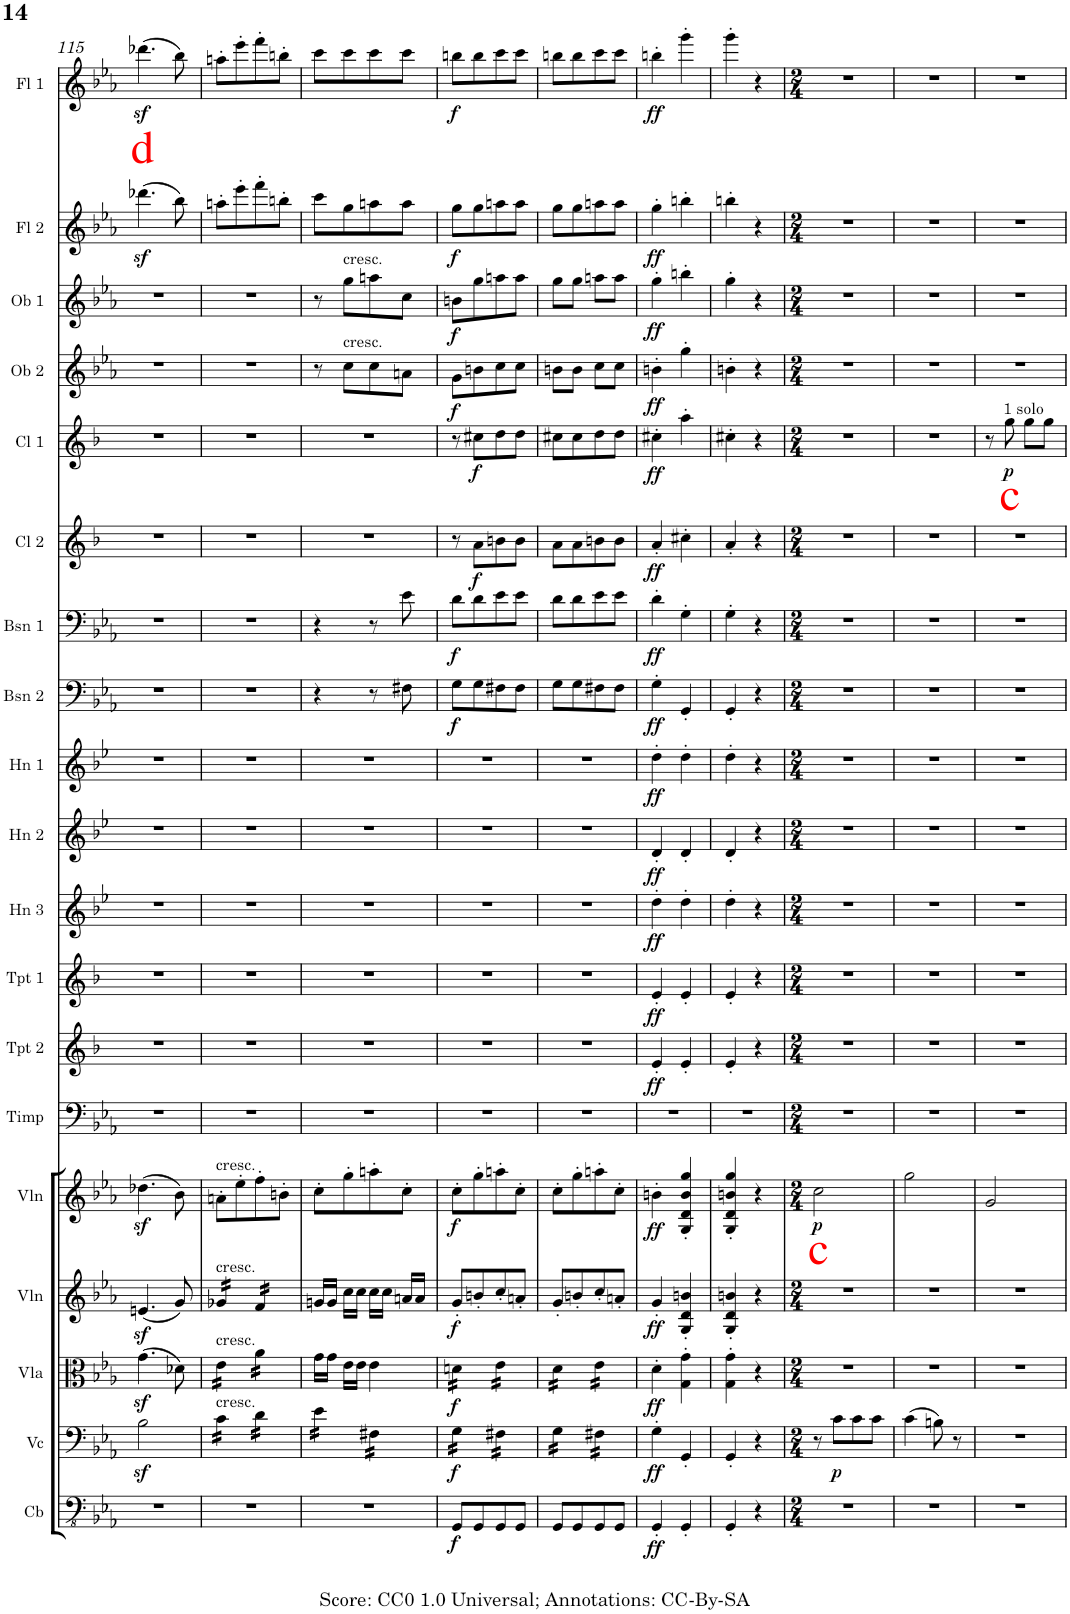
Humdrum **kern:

**kern	**dynam	**kern	**dynam	**kern	**dynam	**kern	**dynam	**kern	**text	**dynam	**kern	**kern	**dynam	**kern	**dynam	**kern	**dynam	**kern	**dynam	**kern	**dynam	**kern	**dynam	**kern	**dynam	**kern	**dynam	**kern	**text	**dynam	**kern	**dynam	**kern	**dynam	**kern	**dynam	**kern	**text	**dynam
*part19	*part19	*part18	*part18	*part17	*part17	*part16	*part16	*part15	*part15	*part15	*part14	*part13	*part13	*part12	*part12	*part11	*part11	*part10	*part10	*part9	*part9	*part8	*part8	*part7	*part7	*part6	*part6	*part5	*part5	*part5	*part4	*part4	*part3	*part3	*part2	*part2	*part1	*part1	*part1
*staff19	*staff19	*staff18	*staff18	*staff17	*staff17	*staff16	*staff16	*staff15	*staff15	*staff15	*staff14	*staff13	*staff13	*staff12	*staff12	*staff11	*staff11	*staff10	*staff10	*staff9	*staff9	*staff8	*staff8	*staff7	*staff7	*staff6	*staff6	*staff5	*staff5	*staff5	*staff4	*staff4	*staff3	*staff3	*staff2	*staff2	*staff1	*staff1	*staff1
*I"Contrabass	*	*I"Violoncello	*	*I"Viola	*	*I"Violin	*	*I"Violin	*	*	*I"Timpani	*I"Bb Trumpet 2	*	*I"Bb Trumpet 1	*	*I"F Horn 3	*	*I"F Horn 2	*	*I"F Horn 1	*	*I"Bassoon 2	*	*I"Bassoon 1	*	*I"Bb Clarinet 2	*	*I"Bb Clarinet 1	*	*	*I"Oboe 2	*	*I"Oboe 1	*	*I"Flute 2	*	*I"Flute 1	*	*
*I'Cb	*	*I'Vc	*	*I'Vla	*	*I'Vln	*	*I'Vln	*	*	*I'Timp	*I'Tpt 2	*	*I'Tpt 1	*	*I'Hn 3	*	*I'Hn 2	*	*I'Hn 1	*	*I'Bsn 2	*	*I'Bsn 1	*	*I'Cl 2	*	*I'Cl 1	*	*	*I'Ob 2	*	*I'Ob 1	*	*I'Fl 2	*	*I'Fl 1	*	*
!!LO:PB:g=z
*clefFv4	*	*clefF4	*	*clefC3	*	*clefG2	*	*clefG2	*	*	*clefF4	*clefG2	*	*clefG2	*	*clefG2	*	*clefG2	*	*clefG2	*	*clefF4	*	*clefF4	*	*clefG2	*	*clefG2	*	*	*clefG2	*	*clefG2	*	*clefG2	*	*clefG2	*	*
*	*	*	*	*	*	*	*	*	*	*	*	*Trd1c2	*	*Trd1c2	*	*Trd4c7	*	*Trd4c7	*	*Trd4c7	*	*	*	*	*	*Trd1c2	*	*Trd1c2	*	*	*	*	*	*	*	*	*	*	*
*k[b-e-a-]	*	*k[b-e-a-]	*	*k[b-e-a-]	*	*k[b-e-a-]	*	*k[b-e-a-]	*	*	*k[b-e-a-]	*k[b-]	*	*k[b-]	*	*k[b-e-]	*	*k[b-e-]	*	*k[b-e-]	*	*k[b-e-a-]	*	*k[b-e-a-]	*	*k[b-]	*	*k[b-]	*	*	*k[b-e-a-]	*	*k[b-e-a-]	*	*k[b-e-a-]	*	*k[b-e-a-]	*	*
*M2/4	*	*M2/4	*	*M2/4	*	*M2/4	*	*M2/4	*	*	*M2/4	*M2/4	*	*M2/4	*	*M2/4	*	*M2/4	*	*M2/4	*	*M2/4	*	*M2/4	*	*M2/4	*	*M2/4	*	*	*M2/4	*	*M2/4	*	*M2/4	*	*M2/4	*	*
=115	=115	=115	=115	=115	=115	=115	=115	=115	=115	=115	=115	=115	=115	=115	=115	=115	=115	=115	=115	=115	=115	=115	=115	=115	=115	=115	=115	=115	=115	=115	=115	=115	=115	=115	=115	=115	=115	=115	=115
!	!	!	!	!	!	!	!	!	!	!	!	!	!	!	!	!	!	!	!	!	!	!	!	!	!	!	!	!	!	!	!	!	!	!	!	!	!	!LO:LY:b:color=#FF0000	!
2r	.	2B-z<\	.	(4.gz<\	.	(4.enz</	.	(4.dd-Xz<\	.	.	2r	2r	.	2r	.	2r	.	2r	.	2r	.	2r	.	2r	.	2r	.	2r	.	.	2r	.	2r	.	(4.ddd-Xz<\	.	(4.ddd-Xz<\	d	.
.	.	.	.	8d-X\)	.	8g/)	.	8b-\)	.	.	.	.	.	.	.	.	.	.	.	.	.	.	.	.	.	.	.	.	.	.	.	.	.	.	8bb-\)	.	8bb-\)	.	.
=116	=116	=116	=116	=116	=116	=116	=116	=116	=116	=116	=116	=116	=116	=116	=116	=116	=116	=116	=116	=116	=116	=116	=116	=116	=116	=116	=116	=116	=116	=116	=116	=116	=116	=116	=116	=116	=116	=116	=116
!	!	!	!	!	!	!	!	!LO:TX:a:t=cresc.	!	!	!	!	!	!	!	!	!	!	!	!	!	!	!	!	!	!	!	!	!	!	!	!	!	!	!	!	!	!	!
!	!	!	!	!	!	!LO:TX:a:t=cresc.	!	!	!	!	!	!	!	!	!	!	!	!	!	!	!	!	!	!	!	!	!	!	!	!	!	!	!	!	!	!	!	!	!
!	!	!	!	!LO:TX:a:t=cresc.	!	!	!	!	!	!	!	!	!	!	!	!	!	!	!	!	!	!	!	!	!	!	!	!	!	!	!	!	!	!	!	!	!	!	!
!	!	!LO:TX:a:t=cresc.	!	!	!	!	!	!	!	!	!	!	!	!	!	!	!	!	!	!	!	!	!	!	!	!	!	!	!	!	!	!	!	!	!	!	!	!	!
*	*	*tremolo	*	*	*	*	*	*	*	*	*	*	*	*	*	*	*	*	*	*	*	*	*	*	*	*	*	*	*	*	*	*	*	*	*	*	*	*	*
*	*	*	*	*tremolo	*	*	*	*	*	*	*	*	*	*	*	*	*	*	*	*	*	*	*	*	*	*	*	*	*	*	*	*	*	*	*	*	*	*	*
*	*	*	*	*	*	*tremolo	*	*	*	*	*	*	*	*	*	*	*	*	*	*	*	*	*	*	*	*	*	*	*	*	*	*	*	*	*	*	*	*	*
2r	.	16c\LL	.	16e-\LL	.	16g-X/LL	.	8an'\L	.	.	2r	2r	.	2r	.	2r	.	2r	.	2r	.	2r	.	2r	.	2r	.	2r	.	.	2r	.	2r	.	8aan'\L	.	8aan'\L	.	.
.	.	16c\	.	16e-\	.	16g-X/	.	.	.	.	.	.	.	.	.	.	.	.	.	.	.	.	.	.	.	.	.	.	.	.	.	.	.	.	.	.	.	.	.
.	.	16c\	.	16e-\	.	16g-X/	.	8ee-'\	.	.	.	.	.	.	.	.	.	.	.	.	.	.	.	.	.	.	.	.	.	.	.	.	.	.	8eee-'\	.	8eee-'\	.	.
.	.	16c\JJ	.	16e-\JJ	.	16g-X/JJ	.	.	.	.	.	.	.	.	.	.	.	.	.	.	.	.	.	.	.	.	.	.	.	.	.	.	.	.	.	.	.	.	.
.	.	16d\LL	.	16a-\LL	.	16f/LL	.	8ff'\	.	.	.	.	.	.	.	.	.	.	.	.	.	.	.	.	.	.	.	.	.	.	.	.	.	.	8fff'\	.	8fff'\	.	.
.	.	16d\	.	16a-\	.	16f/	.	.	.	.	.	.	.	.	.	.	.	.	.	.	.	.	.	.	.	.	.	.	.	.	.	.	.	.	.	.	.	.	.
.	.	16d\	.	16a-\	.	16f/	.	8bn'\J	.	.	.	.	.	.	.	.	.	.	.	.	.	.	.	.	.	.	.	.	.	.	.	.	.	.	8bbn'\J	.	8bbn'\J	.	.
.	.	16d\JJ	.	16a-\JJ	.	16f/JJ	.	.	.	.	.	.	.	.	.	.	.	.	.	.	.	.	.	.	.	.	.	.	.	.	.	.	.	.	.	.	.	.	.
*	*	*	*	*	*	*Xtremolo	*	*	*	*	*	*	*	*	*	*	*	*	*	*	*	*	*	*	*	*	*	*	*	*	*	*	*	*	*	*	*	*	*
*	*	*	*	*Xtremolo	*	*	*	*	*	*	*	*	*	*	*	*	*	*	*	*	*	*	*	*	*	*	*	*	*	*	*	*	*	*	*	*	*	*	*
=117	=117	=117	=117	=117	=117	=117	=117	=117	=117	=117	=117	=117	=117	=117	=117	=117	=117	=117	=117	=117	=117	=117	=117	=117	=117	=117	=117	=117	=117	=117	=117	=117	=117	=117	=117	=117	=117	=117	=117
2r	.	16e-\LL	.	16g\LL	.	16gn/LL	.	8cc'\L	.	.	2r	2r	.	2r	.	2r	.	2r	.	2r	.	4r	.	4r	.	2r	.	2r	.	.	8r	.	8r	.	8ccc\L	.	8ccc\L	.	.
.	.	16e-\	.	16g\JJ	.	16g/JJ	.	.	.	.	.	.	.	.	.	.	.	.	.	.	.	.	.	.	.	.	.	.	.	.	.	.	.	.	.	.	.	.	.
!	!	!	!	!	!	!	!	!	!	!	!	!	!	!	!	!	!	!	!	!	!	!	!	!	!	!	!	!	!	!	!	!	!LO:TX:a:t=cresc.	!	!	!	!	!	!
!	!	!	!	!	!	!	!	!	!	!	!	!	!	!	!	!	!	!	!	!	!	!	!	!	!	!	!	!	!	!	!LO:TX:a:t=cresc.	!	!	!	!	!	!	!	!
.	.	16e-\	.	16e-\LL	.	16cc\LL	.	8gg'\	.	.	.	.	.	.	.	.	.	.	.	.	.	.	.	.	.	.	.	.	.	.	8cc\L	.	8gg\L	.	8gg\	.	8ccc\	.	.
.	.	16e-\JJ	.	16e-\JJ	.	16cc\JJ	.	.	.	.	.	.	.	.	.	.	.	.	.	.	.	.	.	.	.	.	.	.	.	.	.	.	.	.	.	.	.	.	.
.	.	16F#X\LL	.	4e-\	.	16cc\LL	.	8aan'\	.	.	.	.	.	.	.	.	.	.	.	.	.	8r	.	8r	.	.	.	.	.	.	8cc\	.	8aan\	.	8aan\	.	8ccc\	.	.
.	.	16F#X\	.	.	.	16cc\JJ	.	.	.	.	.	.	.	.	.	.	.	.	.	.	.	.	.	.	.	.	.	.	.	.	.	.	.	.	.	.	.	.	.
.	.	16F#X\	.	.	.	16an/LL	.	8cc'\J	.	.	.	.	.	.	.	.	.	.	.	.	.	8F#X\	.	8e-\	.	.	.	.	.	.	8an\J	.	8cc\J	.	8aa\J	.	8ccc\J	.	.
.	.	16F#X\JJ	.	.	.	16a/JJ	.	.	.	.	.	.	.	.	.	.	.	.	.	.	.	.	.	.	.	.	.	.	.	.	.	.	.	.	.	.	.	.	.
=118	=118	=118	=118	=118	=118	=118	=118	=118	=118	=118	=118	=118	=118	=118	=118	=118	=118	=118	=118	=118	=118	=118	=118	=118	=118	=118	=118	=118	=118	=118	=118	=118	=118	=118	=118	=118	=118	=118	=118
!	!LO:DY:b	!	!LO:DY:b	!	!LO:DY:b	!	!LO:DY:b	!	!	!LO:DY:b	!	!	!	!	!	!	!	!	!	!	!	!	!LO:DY:b	!	!LO:DY:b	!	!	!	!	!	!	!LO:DY:b	!	!LO:DY:b	!	!LO:DY:b	!	!	!LO:DY:b
*	*	*	*	*tremolo	*	*	*	*	*	*	*	*	*	*	*	*	*	*	*	*	*	*	*	*	*	*	*	*	*	*	*	*	*	*	*	*	*	*	*
8GGG/L	f	16G\LL	f	16dn\LL	f	8g'/L	f	8cc'\L	.	f	2r	2r	.	2r	.	2r	.	2r	.	2r	.	8G\L	f	8d\L	f	8r	.	8r	.	.	8g\L	f	8bn\L	f	8gg\L	f	8bbn\L	.	f
.	.	16G\	.	16dn\	.	.	.	.	.	.	.	.	.	.	.	.	.	.	.	.	.	.	.	.	.	.	.	.	.	.	.	.	.	.	.	.	.	.	.
!	!	!	!	!	!	!	!	!	!	!	!	!	!	!	!	!	!	!	!	!	!	!	!	!	!	!	!LO:DY:b	!	!	!LO:DY:b	!	!	!	!	!	!	!	!	!
8GGG/	.	16G\	.	16dn\	.	8bn'/	.	8gg'\	.	.	.	.	.	.	.	.	.	.	.	.	.	8G\	.	8d\	.	8a\L	f	8cc#X\L	.	f	8bn\	.	8gg\	.	8gg\	.	8bb\	.	.
.	.	16G\JJ	.	16dn\JJ	.	.	.	.	.	.	.	.	.	.	.	.	.	.	.	.	.	.	.	.	.	.	.	.	.	.	.	.	.	.	.	.	.	.	.
8GGG/	.	16F#X\LL	.	16e-\LL	.	8cc'/	.	8aan'\	.	.	.	.	.	.	.	.	.	.	.	.	.	8F#X\	.	8e-\	.	8bn\	.	8dd\	.	.	8cc\	.	8aan\	.	8aan\	.	8ccc\	.	.
.	.	16F#X\	.	16e-\	.	.	.	.	.	.	.	.	.	.	.	.	.	.	.	.	.	.	.	.	.	.	.	.	.	.	.	.	.	.	.	.	.	.	.
8GGG/J	.	16F#X\	.	16e-\	.	8an'/J	.	8cc'\J	.	.	.	.	.	.	.	.	.	.	.	.	.	8F#\J	.	8e-\J	.	8b\J	.	8dd\J	.	.	8cc\J	.	8aa\J	.	8aa\J	.	8ccc\J	.	.
.	.	16F#X\JJ	.	16e-\JJ	.	.	.	.	.	.	.	.	.	.	.	.	.	.	.	.	.	.	.	.	.	.	.	.	.	.	.	.	.	.	.	.	.	.	.
=119	=119	=119	=119	=119	=119	=119	=119	=119	=119	=119	=119	=119	=119	=119	=119	=119	=119	=119	=119	=119	=119	=119	=119	=119	=119	=119	=119	=119	=119	=119	=119	=119	=119	=119	=119	=119	=119	=119	=119
8GGG/L	.	16G\LL	.	16d\LL	.	8g'/L	.	8cc'\L	.	.	2r	2r	.	2r	.	2r	.	2r	.	2r	.	8G\L	.	8d\L	.	8a\L	.	8cc#X\L	.	.	8bn\L	.	8gg\L	.	8gg\L	.	8bbn\L	.	.
.	.	16G\	.	16d\	.	.	.	.	.	.	.	.	.	.	.	.	.	.	.	.	.	.	.	.	.	.	.	.	.	.	.	.	.	.	.	.	.	.	.
8GGG/	.	16G\	.	16d\	.	8bn'/	.	8gg'\	.	.	.	.	.	.	.	.	.	.	.	.	.	8G\	.	8d\	.	8a\	.	8cc#\	.	.	8b\J	.	8gg\J	.	8gg\	.	8bb\	.	.
.	.	16G\JJ	.	16d\JJ	.	.	.	.	.	.	.	.	.	.	.	.	.	.	.	.	.	.	.	.	.	.	.	.	.	.	.	.	.	.	.	.	.	.	.
8GGG/	.	16F#X\LL	.	16e-\LL	.	8cc'/	.	8aan'\	.	.	.	.	.	.	.	.	.	.	.	.	.	8F#X\	.	8e-\	.	8bn\	.	8dd\	.	.	8cc\L	.	8aan\L	.	8aan\	.	8ccc\	.	.
.	.	16F#X\	.	16e-\	.	.	.	.	.	.	.	.	.	.	.	.	.	.	.	.	.	.	.	.	.	.	.	.	.	.	.	.	.	.	.	.	.	.	.
8GGG/J	.	16F#X\	.	16e-\	.	8an'/J	.	8cc'\J	.	.	.	.	.	.	.	.	.	.	.	.	.	8F#\J	.	8e-\J	.	8b\J	.	8dd\J	.	.	8cc\J	.	8aa\J	.	8aa\J	.	8ccc\J	.	.
.	.	16F#X\JJ	.	16e-\JJ	.	.	.	.	.	.	.	.	.	.	.	.	.	.	.	.	.	.	.	.	.	.	.	.	.	.	.	.	.	.	.	.	.	.	.
*	*	*	*	*Xtremolo	*	*	*	*	*	*	*	*	*	*	*	*	*	*	*	*	*	*	*	*	*	*	*	*	*	*	*	*	*	*	*	*	*	*	*
*	*	*Xtremolo	*	*	*	*	*	*	*	*	*	*	*	*	*	*	*	*	*	*	*	*	*	*	*	*	*	*	*	*	*	*	*	*	*	*	*	*	*
=120	=120	=120	=120	=120	=120	=120	=120	=120	=120	=120	=120	=120	=120	=120	=120	=120	=120	=120	=120	=120	=120	=120	=120	=120	=120	=120	=120	=120	=120	=120	=120	=120	=120	=120	=120	=120	=120	=120	=120
!	!LO:DY:b	!	!LO:DY:b	!	!LO:DY:b	!	!LO:DY:b	!	!	!LO:DY:b	!	!	!LO:DY:b	!	!LO:DY:b	!	!LO:DY:b	!	!LO:DY:b	!	!LO:DY:b	!	!LO:DY:b	!	!LO:DY:b	!	!LO:DY:b	!	!	!LO:DY:b	!	!LO:DY:b	!	!LO:DY:b	!	!LO:DY:b	!	!	!LO:DY:b
4GGG'/	ff	4G'\	ff	4d'\	ff	4g'/	ff	4bn'\	.	ff	2r	4e'/	ff	4e'/	ff	4dd'\	ff	4d'/	ff	4dd'\	ff	4G'\	ff	4d'\	ff	4a'/	ff	4cc#X'\	.	ff	4bn'\	ff	4gg'\	ff	4gg'\	ff	4bbn'\	.	ff
4GGG'/	.	4GG'/	.	4G\' 4g\'	.	4G/' 4d/' 4bn/'	.	4G/' 4d/' 4b/' 4gg/'	.	.	.	4e'/	.	4e'/	.	4dd'\	.	4d'/	.	4dd'\	.	4GG'/	.	4G'\	.	4cc#X'\	.	4aa'\	.	.	4gg'\	.	4bbn'\	.	4bbn'\	.	4ggg'\	.	.
=121	=121	=121	=121	=121	=121	=121	=121	=121	=121	=121	=121	=121	=121	=121	=121	=121	=121	=121	=121	=121	=121	=121	=121	=121	=121	=121	=121	=121	=121	=121	=121	=121	=121	=121	=121	=121	=121	=121	=121
4GGG'/	.	4GG'/	.	4G\' 4g\'	.	4G/' 4d/' 4bn/'	.	4G/' 4d/' 4bn/' 4gg/'	.	.	2r	4e'/	.	4e'/	.	4dd'\	.	4d'/	.	4dd'\	.	4GG'/	.	4G'\	.	4a'/	.	4cc#X'\	.	.	4bn'\	.	4gg'\	.	4bbn'\	.	4ggg'\	.	.
4r	.	4r	.	4r	.	4r	.	4r	.	.	.	4r	.	4r	.	4r	.	4r	.	4r	.	4r	.	4r	.	4r	.	4r	.	.	4r	.	4r	.	4r	.	4r	.	.
=122	=122	=122	=122	=122	=122	=122	=122	=122	=122	=122	=122	=122	=122	=122	=122	=122	=122	=122	=122	=122	=122	=122	=122	=122	=122	=122	=122	=122	=122	=122	=122	=122	=122	=122	=122	=122	=122	=122	=122
*M2/4	*	*M2/4	*	*M2/4	*	*M2/4	*	*M2/4	*	*	*M2/4	*M2/4	*	*M2/4	*	*M2/4	*	*M2/4	*	*M2/4	*	*M2/4	*	*M2/4	*	*M2/4	*	*M2/4	*	*	*M2/4	*	*M2/4	*	*M2/4	*	*M2/4	*	*
!	!	!	!	!	!	!	!	!	!LO:LY:b:color=#FF0000	!LO:DY:b	!	!	!	!	!	!	!	!	!	!	!	!	!	!	!	!	!	!	!	!	!	!	!	!	!	!	!	!	!
2r	.	8r	.	2r	.	2r	.	2cc\	c	p	2r	2r	.	2r	.	2r	.	2r	.	2r	.	2r	.	2r	.	2r	.	2r	.	.	2r	.	2r	.	2r	.	2r	.	.
!	!	!	!LO:DY:b	!	!	!	!	!	!	!	!	!	!	!	!	!	!	!	!	!	!	!	!	!	!	!	!	!	!	!	!	!	!	!	!	!	!	!	!
.	.	8c\L	p	.	.	.	.	.	.	.	.	.	.	.	.	.	.	.	.	.	.	.	.	.	.	.	.	.	.	.	.	.	.	.	.	.	.	.	.
.	.	8c\	.	.	.	.	.	.	.	.	.	.	.	.	.	.	.	.	.	.	.	.	.	.	.	.	.	.	.	.	.	.	.	.	.	.	.	.	.
.	.	8c\J	.	.	.	.	.	.	.	.	.	.	.	.	.	.	.	.	.	.	.	.	.	.	.	.	.	.	.	.	.	.	.	.	.	.	.	.	.
=123	=123	=123	=123	=123	=123	=123	=123	=123	=123	=123	=123	=123	=123	=123	=123	=123	=123	=123	=123	=123	=123	=123	=123	=123	=123	=123	=123	=123	=123	=123	=123	=123	=123	=123	=123	=123	=123	=123	=123
2r	.	(4c\	.	2r	.	2r	.	2gg\	.	.	2r	2r	.	2r	.	2r	.	2r	.	2r	.	2r	.	2r	.	2r	.	2r	.	.	2r	.	2r	.	2r	.	2r	.	.
.	.	8Bn\)	.	.	.	.	.	.	.	.	.	.	.	.	.	.	.	.	.	.	.	.	.	.	.	.	.	.	.	.	.	.	.	.	.	.	.	.	.
.	.	8r	.	.	.	.	.	.	.	.	.	.	.	.	.	.	.	.	.	.	.	.	.	.	.	.	.	.	.	.	.	.	.	.	.	.	.	.	.
=124	=124	=124	=124	=124	=124	=124	=124	=124	=124	=124	=124	=124	=124	=124	=124	=124	=124	=124	=124	=124	=124	=124	=124	=124	=124	=124	=124	=124	=124	=124	=124	=124	=124	=124	=124	=124	=124	=124	=124
2r	.	2r	.	2r	.	2r	.	2g/	.	.	2r	2r	.	2r	.	2r	.	2r	.	2r	.	2r	.	2r	.	2r	.	8r	.	.	2r	.	2r	.	2r	.	2r	.	.
!	!	!	!	!	!	!	!	!	!	!	!	!	!	!	!	!	!	!	!	!	!	!	!	!	!	!	!	!LO:TX:a:t=1 solo	!	!	!	!	!	!	!	!	!	!	!
!	!	!	!	!	!	!	!	!	!	!	!	!	!	!	!	!	!	!	!	!	!	!	!	!	!	!	!	!	!LO:LY:b:color=#FF0000	!LO:DY:b	!	!	!	!	!	!	!	!	!
.	.	.	.	.	.	.	.	.	.	.	.	.	.	.	.	.	.	.	.	.	.	.	.	.	.	.	.	8gg\	c	p	.	.	.	.	.	.	.	.	.
.	.	.	.	.	.	.	.	.	.	.	.	.	.	.	.	.	.	.	.	.	.	.	.	.	.	.	.	8gg\L	.	.	.	.	.	.	.	.	.	.	.
.	.	.	.	.	.	.	.	.	.	.	.	.	.	.	.	.	.	.	.	.	.	.	.	.	.	.	.	8gg\J	.	.	.	.	.	.	.	.	.	.	.
=	=	=	=	=	=	=	=	=	=	=	=	=	=	=	=	=	=	=	=	=	=	=	=	=	=	=	=	=	=	=	=	=	=	=	=	=	=	=	=
*-	*-	*-	*-	*-	*-	*-	*-	*-	*-	*-	*-	*-	*-	*-	*-	*-	*-	*-	*-	*-	*-	*-	*-	*-	*-	*-	*-	*-	*-	*-	*-	*-	*-	*-	*-	*-	*-	*-	*-
